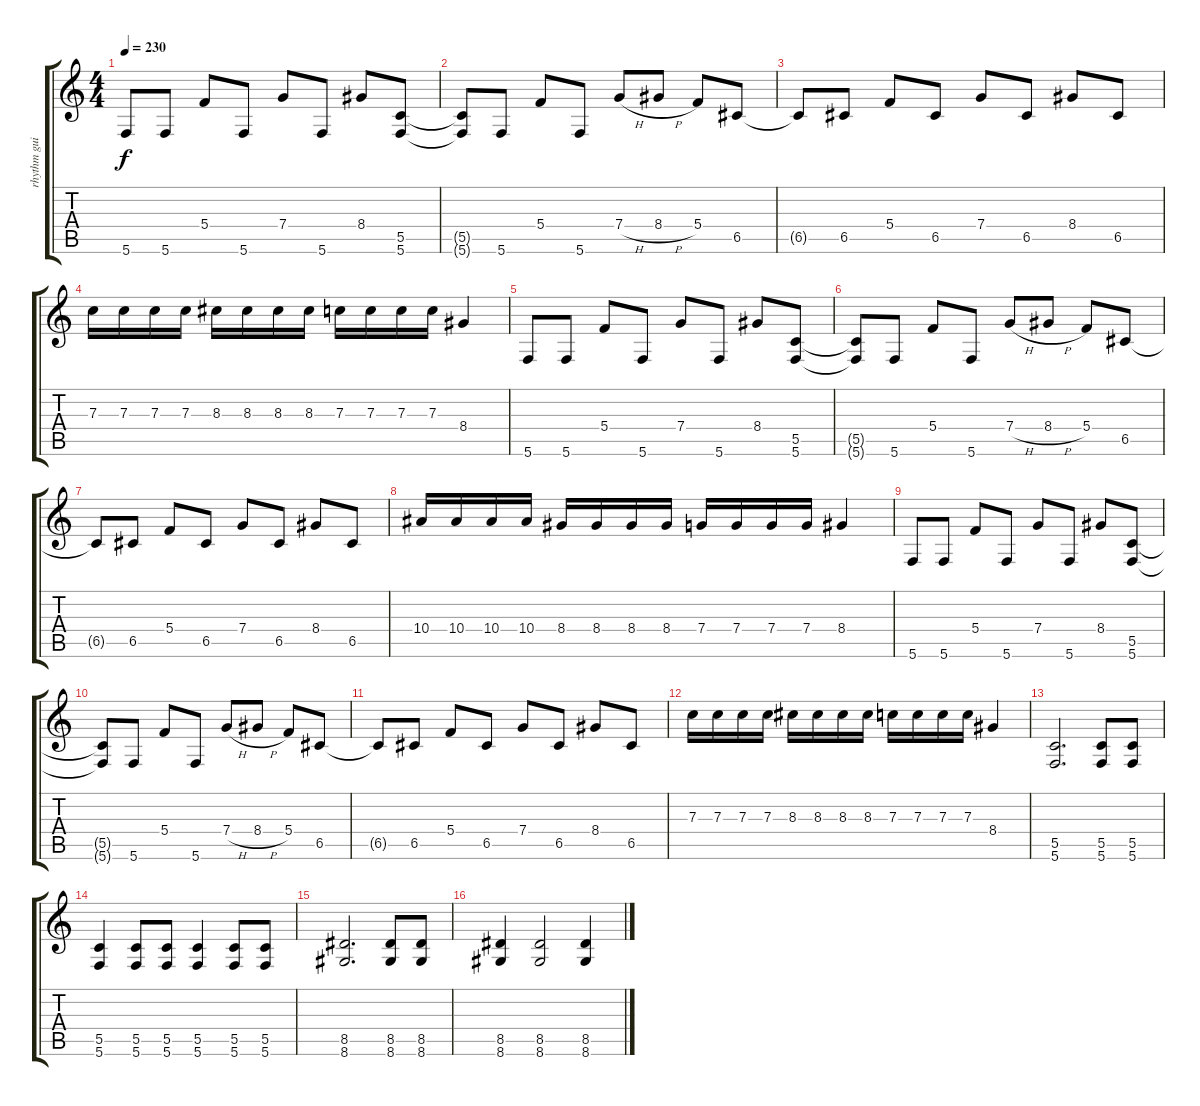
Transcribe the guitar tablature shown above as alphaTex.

\track ("rhythm guitar" "rhythm gui") {instrument distortionguitar}
\staff {score tabs}
\tuning (D4 A3 F3 C3 G2 C2) {hide}
\ts (4 4)
\tempo 230
\clef g2
\ks c
5.6.8{dy f} 5.6.8 5.4.8 5.6.8 7.4.8 5.6.8 8.4.8 (5.5 5.6).8 |
(5.5{t} 5.6{t}).8 5.6.8 5.4.8 5.6.8 7.4{h}.8 8.4{h}.8 5.4.8 6.5.8 |
6.5{t}.8 6.5.8 5.4.8 6.5.8 7.4.8 6.5.8 8.4.8 6.5.8 |
7.3.16 7.3.16 7.3.16 7.3.16 8.3.16 8.3.16 8.3.16 8.3.16 7.3.16 7.3.16 7.3.16 7.3.16 8.4.4 |
5.6.8 5.6.8 5.4.8 5.6.8 7.4.8 5.6.8 8.4.8 (5.5 5.6).8 |
(5.5{t} 5.6{t}).8 5.6.8 5.4.8 5.6.8 7.4{h}.8 8.4{h}.8 5.4.8 6.5.8 |
6.5{t}.8 6.5.8 5.4.8 6.5.8 7.4.8 6.5.8 8.4.8 6.5.8 |
10.4.16 10.4.16 10.4.16 10.4.16 8.4.16 8.4.16 8.4.16 8.4.16 7.4.16 7.4.16 7.4.16 7.4.16 8.4.4 |
5.6.8 5.6.8 5.4.8 5.6.8 7.4.8 5.6.8 8.4.8 (5.5 5.6).8 |
(5.5{t} 5.6{t}).8 5.6.8 5.4.8 5.6.8 7.4{h}.8 8.4{h}.8 5.4.8 6.5.8 |
6.5{t}.8 6.5.8 5.4.8 6.5.8 7.4.8 6.5.8 8.4.8 6.5.8 |
7.3.16 7.3.16 7.3.16 7.3.16 8.3.16 8.3.16 8.3.16 8.3.16 7.3.16 7.3.16 7.3.16 7.3.16 8.4.4 |
(5.5 5.6).2{d} (5.5 5.6).8 (5.5 5.6).8 |
(5.5 5.6).4 (5.5 5.6).8 (5.5 5.6).8 (5.5 5.6).4 (5.5 5.6).8 (5.5 5.6).8 |
(8.5 8.6).2{d} (8.5 8.6).8 (8.5 8.6).8 |
(8.5 8.6).4 (8.5 8.6).2 (8.5 8.6).4
